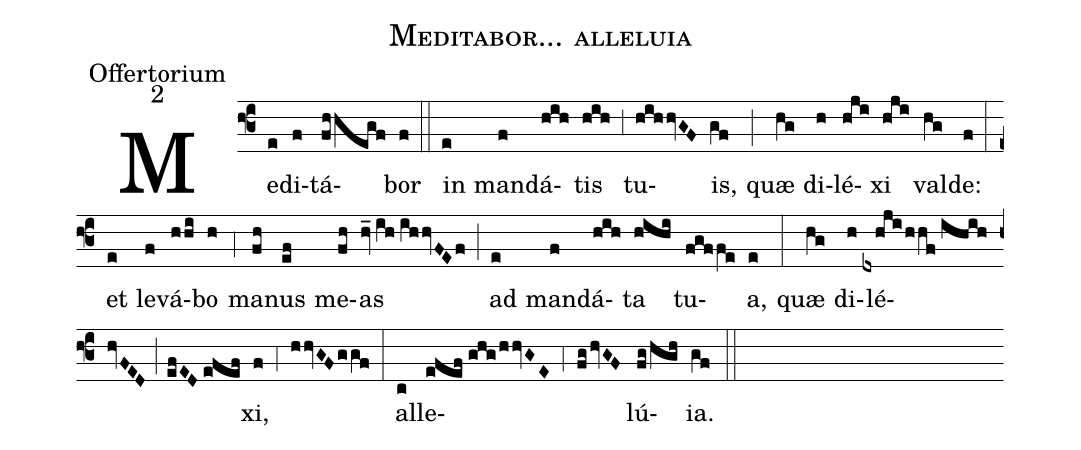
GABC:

name:Meditabor... alleluia;
office-part:Offertorium;
mode:2;
%%
(f3) Me(e)di(f)tá(fhhegf)bor(f) (::)
in(e) man(f)dá(hih)tis(hih) (,3) tu(hihhvGF)is,(gf) (;) quæ(hg) di(h)lé(hji)xi(hji) val(hg)de:(f) (:)
et(e) le(f)vá(hhi)bo(h) (,4) ma(fh)nus(ef) me(fh)as(hv_//ih//ihhvFEf) (;) ad(e) man(f)dá(hih)ta(hihi) tu(fgffe)a,(e) (:)
quæ(hg) di(h)lé(dxhji/hhf//ihihhvFED;efED//efef)xi,(f) (,4) (hhvGF/ggf) (:)
al(c)le(efef//ghg/hhvGE)(,4)(fg/hvGF)lú(fg/hgh)ia.(gf) (::)
